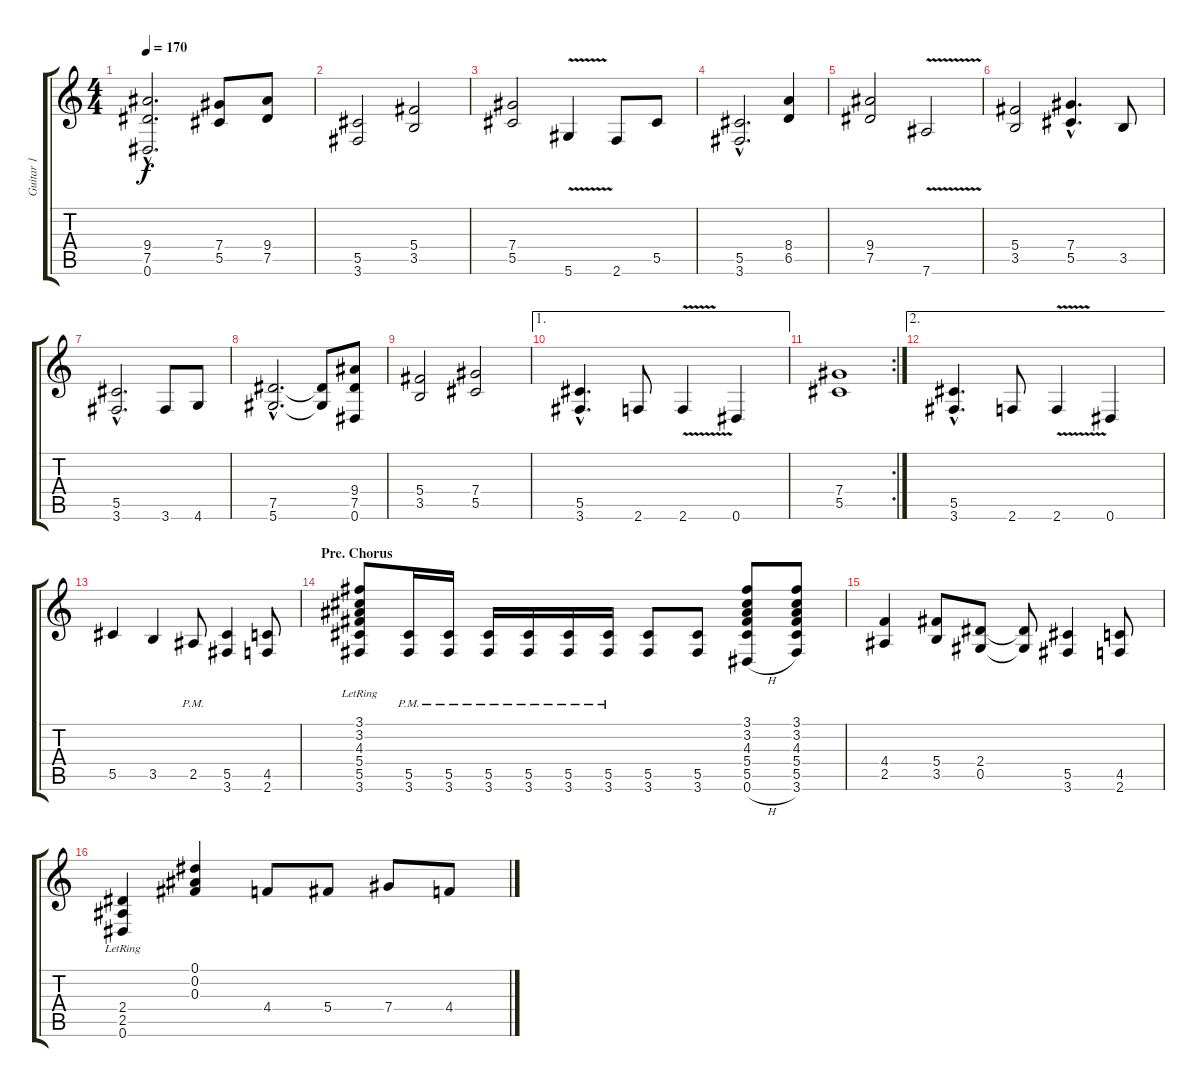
\track ("Guitar 1" "Guitar 1") {instrument distortionguitar}
\staff {score tabs}
\tuning (Eb4 Bb3 Gb3 Db3 Ab2 Eb2) {hide}
\ts (4 4)
\tempo 170
\clef g2
\ks c
(9.4{hac} 7.5{hac} 0.6{hac}).2{d dy f} (7.4 5.5).8 (9.4 7.5).8 |
(5.5 3.6).2 (5.4 3.5).2 |
(7.4 5.5).2 5.6{v}.4 2.6.8 5.5.8 |
(5.5{hac} 3.6{hac}).2{d} (8.4 6.5).4 |
(9.4 7.5).2 7.6{v}.2 |
(5.4 3.5).2 (7.4{hac} 5.5{hac}).4{d} 3.5.8 |
(5.5{hac} 3.6{hac}).2{d} 3.6.8 4.6.8 |
(7.5{hac} 5.6{hac}).2{d} (7.5{t} 5.6{t}).8 (9.4 7.5 0.6).8 |
(5.4 3.5).2 (7.4 5.5).2 |
\ae 1
(5.5{hac} 3.6{hac}).4{d} 2.6.8 2.6{v}.4 0.6.4 |
\rc 2
(7.4 5.5).1 |
\ae 2
(5.5{hac} 3.6{hac}).4{d} 2.6.8 2.6{v}.4 0.6.4 |
5.5.4 3.5.4 2.5{pm}.8 (5.5 3.6).4 (4.5 2.6).8 |
\section ("" "Pre. Chorus")
(3.1{lr} 3.2{lr} 4.3{lr} 5.4{lr} 5.5 3.6).8 (5.5{pm} 3.6{pm}).16 (5.5{pm} 3.6{pm}).16 (5.5{pm} 3.6{pm}).16 (5.5{pm} 3.6{pm}).16 (5.5{pm} 3.6{pm}).16 (5.5{pm} 3.6{pm}).16 (5.5 3.6).8 (5.5 3.6).8 (3.1 3.2 4.3 5.4 5.5 0.6{h}).8 (3.1 3.2 4.3 5.4 5.5 3.6).8 |
(4.4 2.5).4 (5.4 3.5).8 (2.4 0.5).8 (2.4{t} 0.5{t}).8 (5.5 3.6).4 (4.5 2.6).8 |
(2.4{lr} 2.5{lr} 0.6{lr}).4 (0.1 0.2 0.3).4 4.4.8 5.4.8 7.4.8 4.4.8
